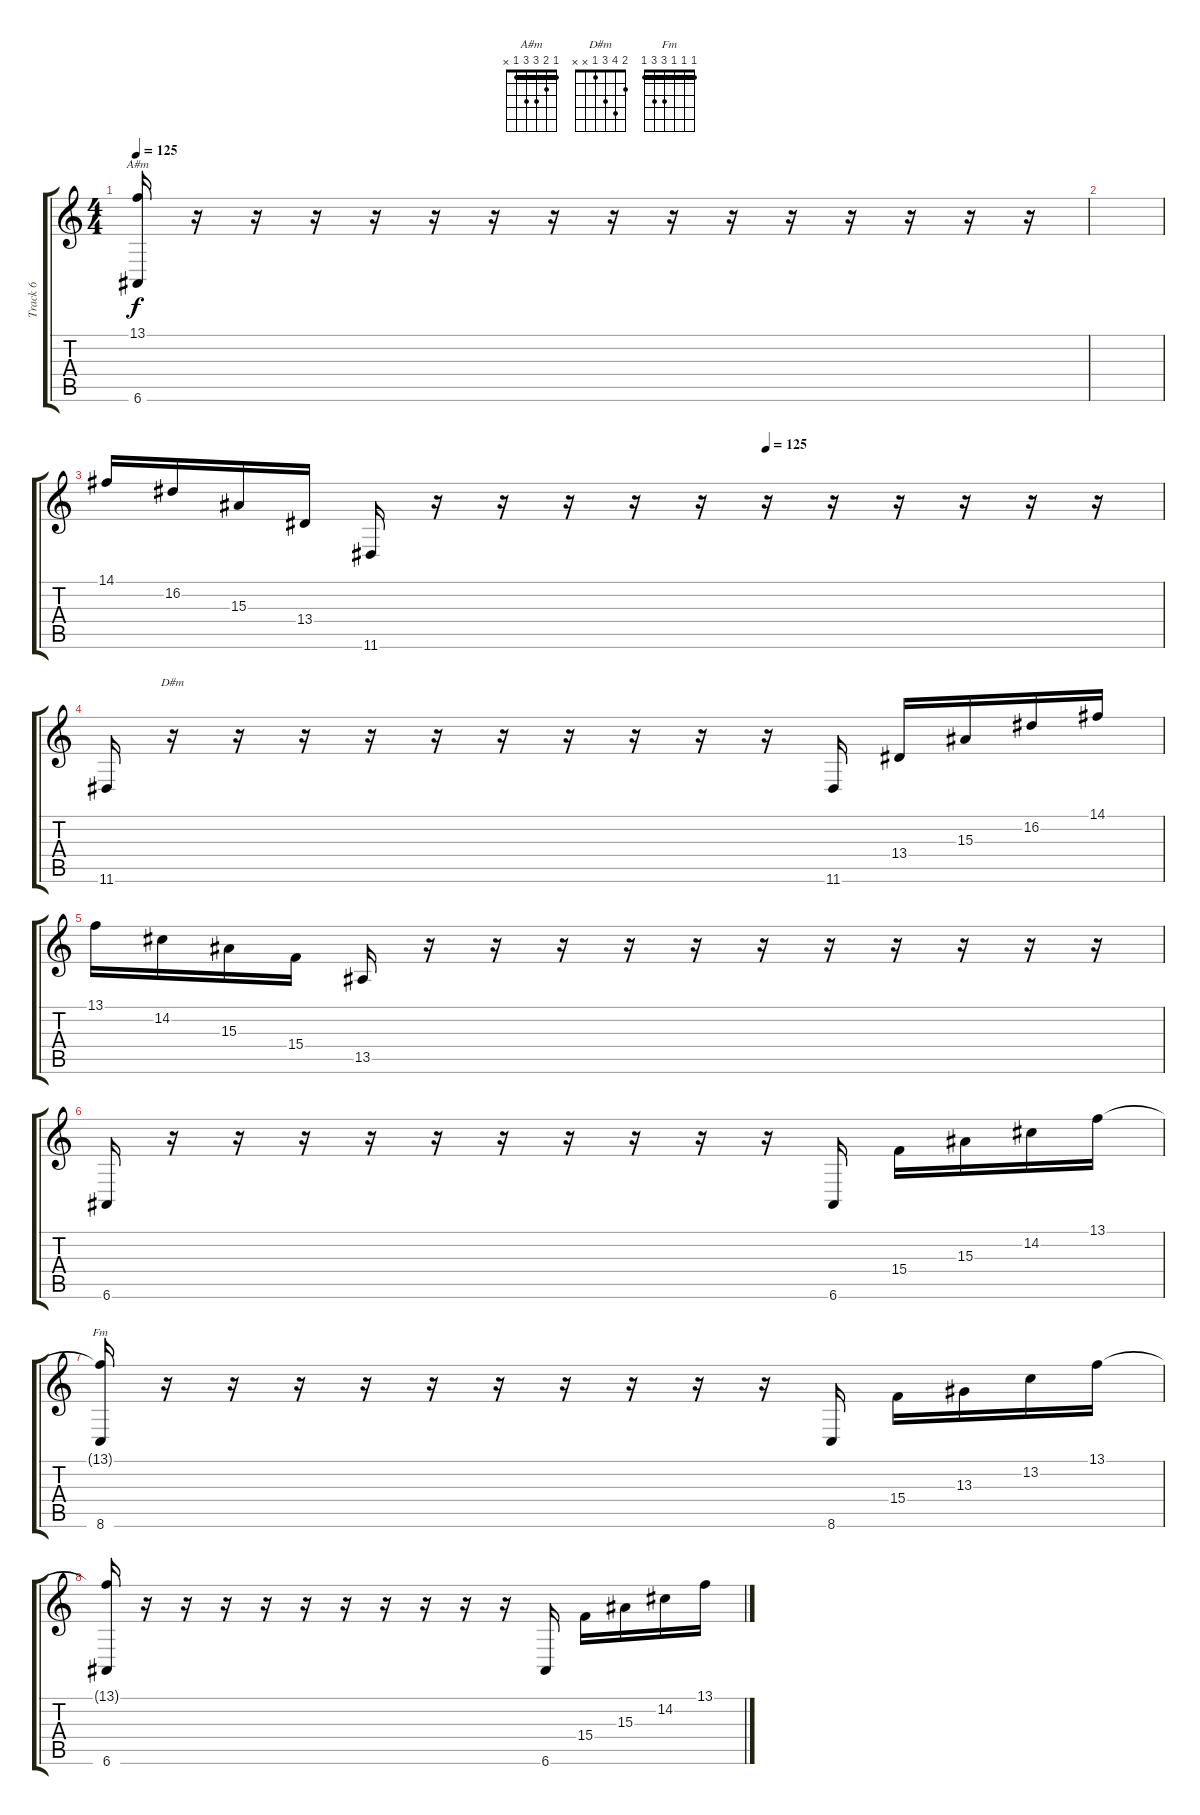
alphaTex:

\track ("Track 6" "Track 6") {instrument fx4atmosphere}
\staff {score tabs}
\tuning (E4 B3 G3 D3 A2 E2) {hide}
\chord ("A#m" 1 2 3 3 1 x) {barre 1}
\chord ("D#m" 2 4 3 1 x x)
\chord ("Fm" 1 1 1 3 3 1) {barre 1}
\ts (4 4)
\tempo 125
\clef g2
\ks c
(13.1{t} 6.6).16{ch "A#m" dy f} r.16 r.16 r.16 r.16 r.16 r.16 r.16 r.16 r.16 r.16 r.16 r.16 r.16 r.16 r.16 |
|
\tempo (125 0.625)
14.1.16 16.2.16 15.3.16 13.4.16 11.6.16 r.16 r.16 r.16 r.16 r.16 r.16 r.16 r.16 r.16 r.16 r.16 |
11.6.16 r.16{ch "D#m"} r.16 r.16 r.16 r.16 r.16 r.16 r.16 r.16 r.16 11.6.16 13.4.16 15.3.16 16.2.16 14.1.16 |
13.1.16 14.2.16 15.3.16 15.4.16 13.5.16 r.16 r.16 r.16 r.16 r.16 r.16 r.16 r.16 r.16 r.16 r.16 |
6.6.16 r.16 r.16 r.16 r.16 r.16 r.16 r.16 r.16 r.16 r.16 6.6.16 15.4.16 15.3.16 14.2.16 13.1.16 |
(13.1{t} 8.6).16{ch "Fm"} r.16 r.16 r.16 r.16 r.16 r.16 r.16 r.16 r.16 r.16 8.6.16 15.4.16 13.3.16 13.2.16 13.1.16 |
(13.1{t} 6.6).16 r.16 r.16 r.16 r.16 r.16 r.16 r.16 r.16 r.16 r.16 6.6.16 15.4.16 15.3.16 14.2.16 13.1.16
